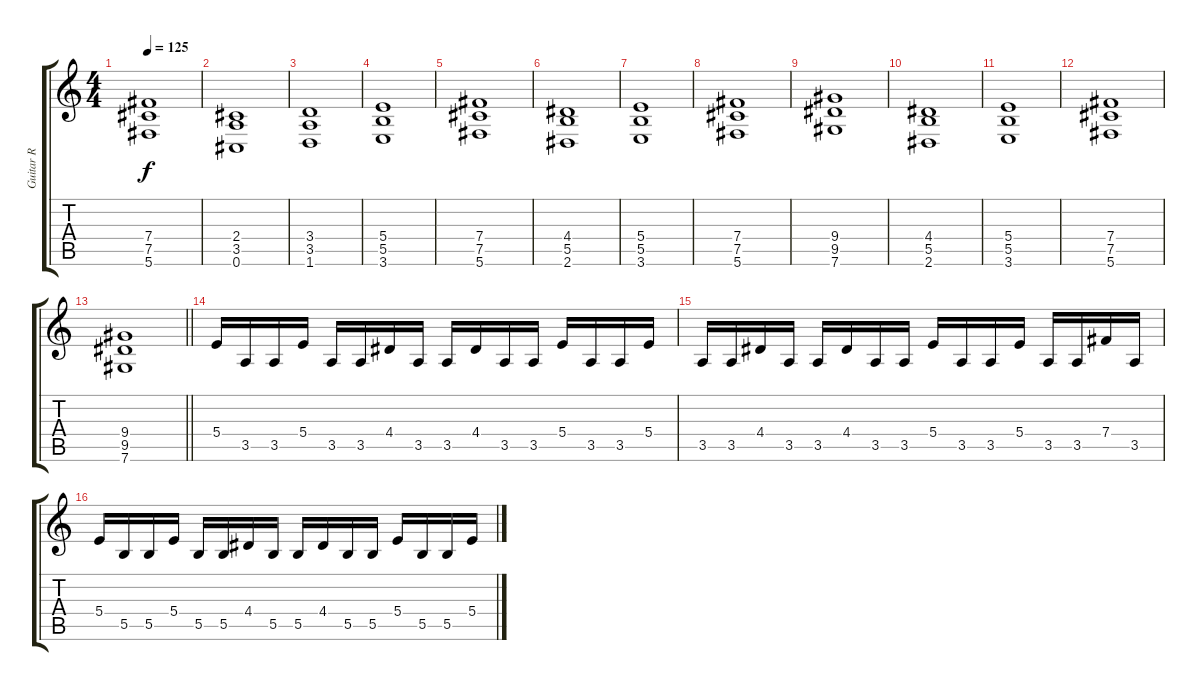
\track ("Guitar R" "Guitar R") {instrument distortionguitar}
\staff {score tabs}
\tuning (Db4 Ab3 E3 B2 Gb2 Db2) {hide}
\ts (4 4)
\tempo 125
\clef g2
\ks c
(7.4 7.5 5.6).1{dy f} |
(2.4 3.5 0.6).1 |
(3.4 3.5 1.6).1 |
(5.4 5.5 3.6).1 |
(7.4 7.5 5.6).1 |
(4.4 5.5 2.6).1 |
(5.4 5.5 3.6).1 |
(7.4 7.5 5.6).1 |
(9.4 9.5 7.6).1 |
(4.4 5.5 2.6).1 |
(5.4 5.5 3.6).1 |
(7.4 7.5 5.6).1 |
\barLineRight lightlight
(9.4 9.5 7.6).1 |
5.4.16 3.5.16 3.5.16 5.4.16 3.5.16 3.5.16 4.4.16 3.5.16 3.5.16 4.4.16 3.5.16 3.5.16 5.4.16 3.5.16 3.5.16 5.4.16 |
3.5.16 3.5.16 4.4.16 3.5.16 3.5.16 4.4.16 3.5.16 3.5.16 5.4.16 3.5.16 3.5.16 5.4.16 3.5.16 3.5.16 7.4.16 3.5.16 |
5.4.16 5.5.16 5.5.16 5.4.16 5.5.16 5.5.16 4.4.16 5.5.16 5.5.16 4.4.16 5.5.16 5.5.16 5.4.16 5.5.16 5.5.16 5.4.16
